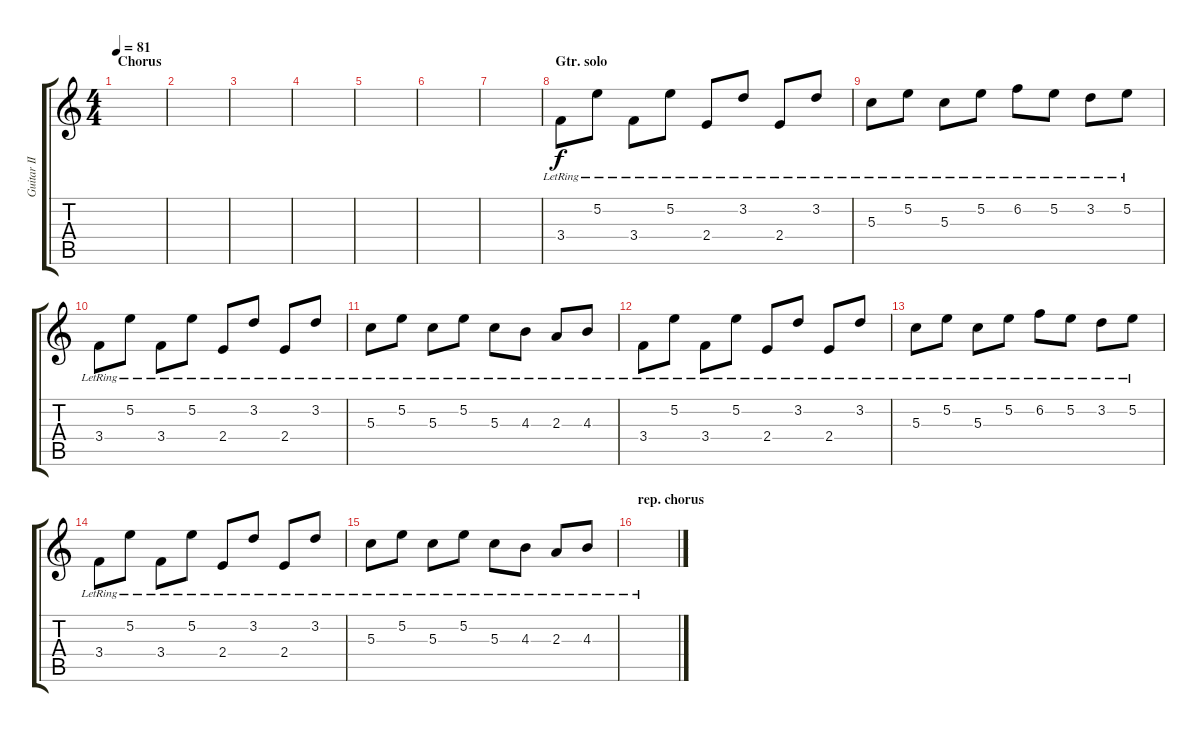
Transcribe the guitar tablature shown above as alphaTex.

\track ("Guitar II (acous.)" "Guitar II ") {instrument acousticguitarnylon}
\staff {score tabs}
\tuning (E4 B3 G3 D3 A2 E2) {hide}
\ts (4 4)
\section ("" "Chorus")
\tempo 81
\clef g2
\ks c
|
|
|
|
|
|
|
\section ("" "Gtr. solo")
3.4{lr}.8 5.2{lr}.8 3.4{lr}.8 5.2{lr}.8 2.4{lr}.8 3.2{lr}.8 2.4{lr}.8 3.2{lr}.8 |
5.3{lr}.8 5.2{lr}.8 5.3{lr}.8 5.2{lr}.8 6.2{lr}.8 5.2{lr}.8 3.2{lr}.8 5.2{lr}.8 |
3.4{lr}.8 5.2{lr}.8 3.4{lr}.8 5.2{lr}.8 2.4{lr}.8 3.2{lr}.8 2.4{lr}.8 3.2{lr}.8 |
5.3{lr}.8 5.2{lr}.8 5.3{lr}.8 5.2{lr}.8 5.3{lr}.8 4.3{lr}.8 2.3{lr}.8 4.3{lr}.8 |
3.4{lr}.8 5.2{lr}.8 3.4{lr}.8 5.2{lr}.8 2.4{lr}.8 3.2{lr}.8 2.4{lr}.8 3.2{lr}.8 |
5.3{lr}.8 5.2{lr}.8 5.3{lr}.8 5.2{lr}.8 6.2{lr}.8 5.2{lr}.8 3.2{lr}.8 5.2{lr}.8 |
3.4{lr}.8 5.2{lr}.8 3.4{lr}.8 5.2{lr}.8 2.4{lr}.8 3.2{lr}.8 2.4{lr}.8 3.2{lr}.8 |
5.3{lr}.8 5.2{lr}.8 5.3{lr}.8 5.2{lr}.8 5.3{lr}.8 4.3{lr}.8 2.3{lr}.8 4.3{lr}.8 |
\section ("" "rep. chorus")
